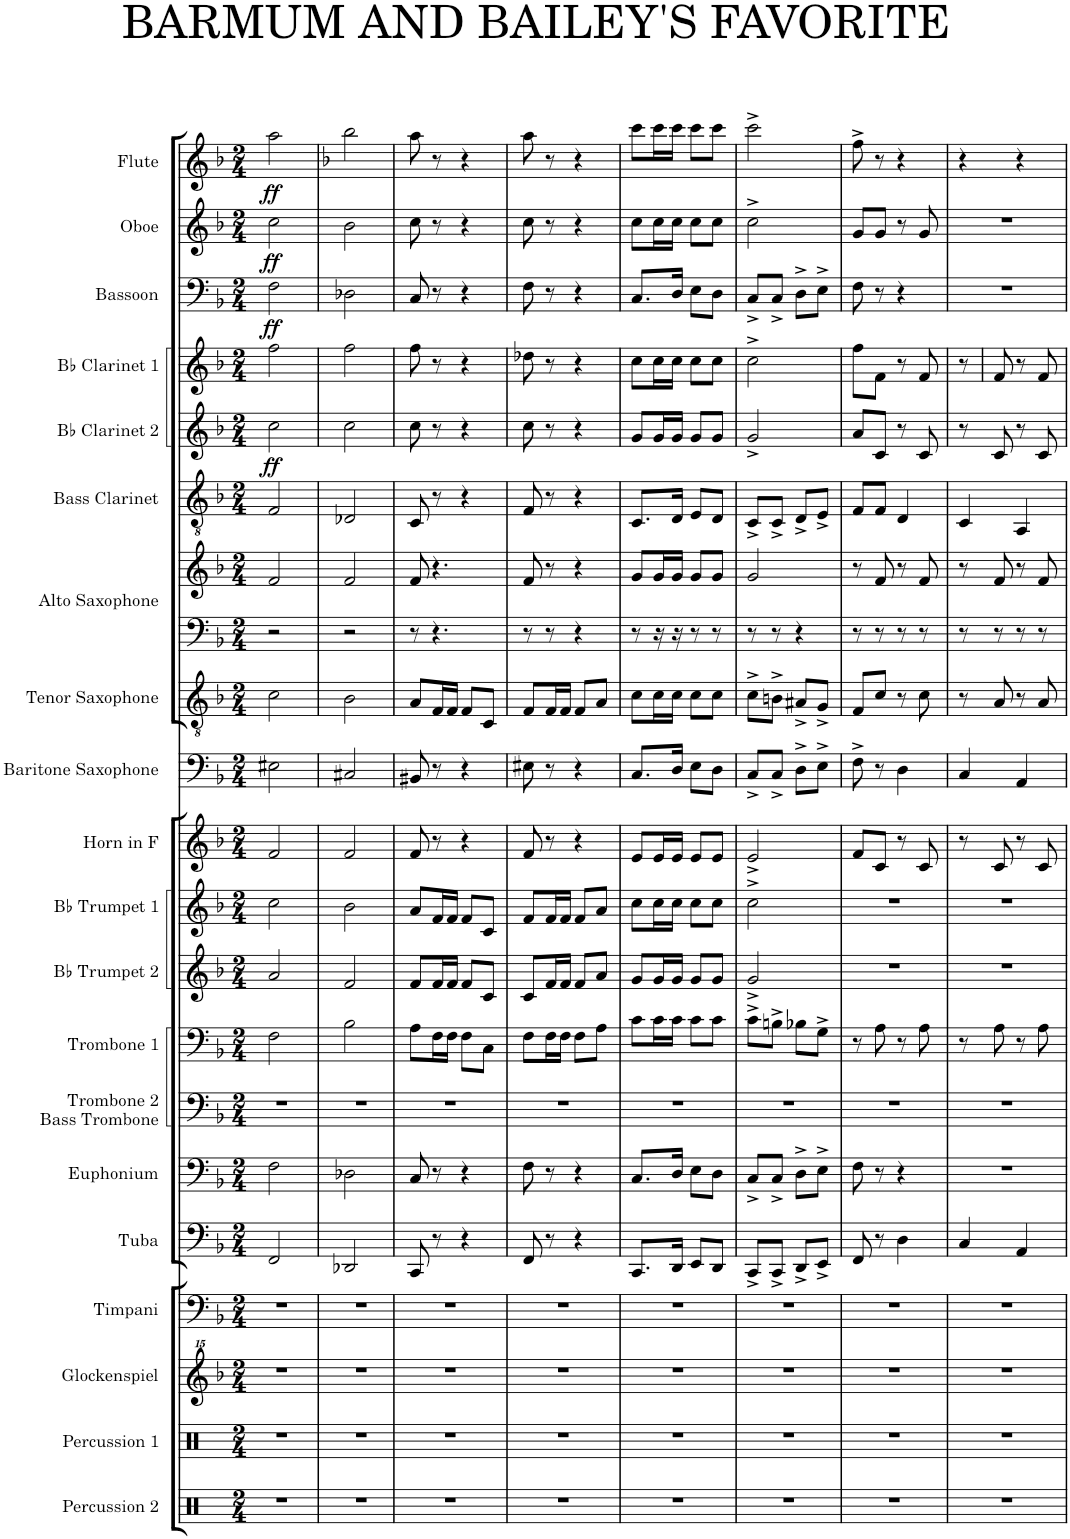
**kern	**kern	**kern	**kern	**kern	**kern	**kern	**kern	**kern	**kern	**kern	**kern	**kern	**kern	**kern	**kern	**kern	**dynam	**kern	**kern	**dynam	**kern	**dynam	**kern	**dynam
*part20	*part19	*part18	*part17	*part16	*part15	*part14	*part13	*part12	*part11	*part10	*part9	*part8	*part7	*part7	*part6	*part5	*part5	*part4	*part3	*part3	*part2	*part2	*part1	*part1
*staff21	*staff20	*staff19	*staff18	*staff17	*staff16	*staff15	*staff14	*staff13	*staff12	*staff11	*staff10	*staff9	*staff8	*staff7	*staff6	*staff5	*staff5	*staff4	*staff3	*staff3	*staff2	*staff2	*staff1	*staff1
*I"Percussion 2	*I"Percussion 1	*I"Glockenspiel	*I"Timpani	*I"Tuba	*I"Euphonium	*I"Trombone 2 Bass Trombone	*I"Trombone 1	*I"Bb Trumpet 2	*I"Bb Trumpet 1	*I"Horn in F	*I"Baritone Saxophone	*I"Tenor Saxophone	*I"Alto Saxophone	*	*I"Bass Clarinet	*I"Bb Clarinet 2	*	*I"Bb Clarinet 1	*I"Bassoon	*	*I"Oboe	*	*I"Flute	*
*I'Perc. 2	*I'Perc. 1	*I'Glk.	*I'Timp.	*I'Tba.	*I'Euph.	*I'Tbn. 2 B. Tbn.	*I'Tbn. 1	*I'Bb Tpt. 2	*I'Bb Tpt. 1	*	*I'Bar. Sax.	*I'T. Sax.	*I'A. Sax.	*	*I'B. Cl.	*I'Bb Cl. 2	*	*I'Bb Cl. 1	*I'Bsn.	*	*I'Ob.	*	*I'Fl.	*
*clefX	*clefX	*clefG^^2	*clefF4	*clefF4	*clefF4	*clefF4	*clefF4	*clefG2	*clefG2	*clefG2	*clefF4	*clefGv2	*clefF4	*clefG2	*clefGv2	*clefG2	*	*clefG2	*clefF4	*	*clefG2	*	*clefG2	*
*	*	*	*	*	*	*	*	*ITrd1c2	*ITrd1c2	*ITrd4c7	*ITrd12c21	*ITrd8c14	*ITrd5c9	*ITrd5c9	*ITrd8c14	*ITrd1c2	*	*ITrd1c2	*	*	*	*	*	*
*k[]	*k[]	*k[b-]	*k[b-]	*k[b-]	*k[b-]	*k[b-]	*k[b-]	*k[b-]	*k[b-]	*k[b-]	*k[b-]	*k[b-]	*k[b-]	*k[b-]	*k[b-]	*k[b-]	*	*k[b-]	*k[b-]	*	*k[b-]	*	*k[b-]	*
*M2/4	*M2/4	*M2/4	*M2/4	*M2/4	*M2/4	*M2/4	*M2/4	*M2/4	*M2/4	*M2/4	*M2/4	*M2/4	*M2/4	*M2/4	*M2/4	*M2/4	*	*M2/4	*M2/4	*	*M2/4	*	*M2/4	*
=1	=1	=1	=1	=1	=1	=1	=1	=1	=1	=1	=1	=1	=1	=1	=1	=1	=1	=1	=1	=1	=1	=1	=1	=1
!	!	!	!	!	!	!	!	!	!	!	!	!	!	!	!	!	!LO:DY:b	!	!	!LO:DY:b	!	!LO:DY:b	!	!LO:DY:b
2r	2r	2r	2r	2FF/	2F\	2r	2F\	2a/	2cc\	2f/	2E#X\	2c\	2r	2f/	2F/	2cc\	ff	2ff\	2F\	ff	2cc\	ff	2aa\	ff
=2	=2	=2	=2	=2	=2	=2	=2	=2	=2	=2	=2	=2	=2	=2	=2	=2	=2	=2	=2	=2	=2	=2	=2	=2
*	*	*	*	*	*	*	*	*	*	*	*	*	*	*	*	*	*	*	*	*	*	*	*k[b-]	*
2r	2r	2r	2r	2DD-X/	2D-X\	2r	2B-\	2f/	2b-\	2f/	2C#X/	2B-\	2r	2f/	2D-X/	2cc\	.	2ff\	2D-X\	.	2b-\	.	2bb-\	.
=3	=3	=3	=3	=3	=3	=3	=3	=3	=3	=3	=3	=3	=3	=3	=3	=3	=3	=3	=3	=3	=3	=3	=3	=3
2r	2r	2r	2r	8CC/	8C/	2r	8A\L	8f/L	8a/L	8f/	8BB#X/	8A/L	8r	8f/	8C/	8cc\	.	8ff\	8C/	.	8cc\	.	8aa\	.
.	.	.	.	8r	8r	.	16F\L	16f/L	16f/L	8r	8r	16F/L	4.r	4.r	8r	8r	.	8r	8r	.	8r	.	8r	.
.	.	.	.	.	.	.	16F\JJ	16f/JJ	16f/JJ	.	.	16F/JJ	.	.	.	.	.	.	.	.	.	.	.	.
.	.	.	.	4r	4r	.	8F\L	8f/L	8f/L	4r	4r	8F/L	.	.	4r	4r	.	4r	4r	.	4r	.	4r	.
.	.	.	.	.	.	.	8C\J	8c/J	8c/J	.	.	8C/J	.	.	.	.	.	.	.	.	.	.	.	.
=4	=4	=4	=4	=4	=4	=4	=4	=4	=4	=4	=4	=4	=4	=4	=4	=4	=4	=4	=4	=4	=4	=4	=4	=4
2r	2r	2r	2r	8FF/	8F\	2r	8F\L	8c/L	8f/L	8f/	8E#X\	8F/L	8r	8f/	8F/	8cc\	.	8dd-X\	8F\	.	8cc\	.	8aa\	.
.	.	.	.	8r	8r	.	16F\L	16f/L	16f/L	8r	8r	16F/L	8r	8r	8r	8r	.	8r	8r	.	8r	.	8r	.
.	.	.	.	.	.	.	16F\JJ	16f/JJ	16f/JJ	.	.	16F/JJ	.	.	.	.	.	.	.	.	.	.	.	.
.	.	.	.	4r	4r	.	8F\L	8f/L	8f/L	4r	4r	8F/L	4r	4r	4r	4r	.	4r	4r	.	4r	.	4r	.
.	.	.	.	.	.	.	8A\J	8a/J	8a/J	.	.	8A/J	.	.	.	.	.	.	.	.	.	.	.	.
=5	=5	=5	=5	=5	=5	=5	=5	=5	=5	=5	=5	=5	=5	=5	=5	=5	=5	=5	=5	=5	=5	=5	=5	=5
2r	2r	2r	2r	8.CC/L	8.C/L	2r	8c\L	8g/L	8cc\L	8e/L	8.C/L	8c\L	8r	8g/L	8.C/L	8g/L	.	8cc\L	8.C/L	.	8cc\L	.	8ccc\L	.
.	.	.	.	.	.	.	16c\L	16g/L	16cc\L	16e/L	.	16c\L	16r	16g/L	.	16g/L	.	16cc\L	.	.	16cc\L	.	16ccc\L	.
.	.	.	.	16DD/Jk	16D/Jk	.	16c\JJ	16g/JJ	16cc\JJ	16e/JJ	16D/Jk	16c\JJ	16r	16g/JJ	16D/Jk	16g/JJ	.	16cc\JJ	16D/Jk	.	16cc\JJ	.	16ccc\JJ	.
.	.	.	.	8EE/L	8E\L	.	8c\L	8g/L	8cc\L	8e/L	8E\L	8c\L	8r	8g/L	8E/L	8g/L	.	8cc\L	8E\L	.	8cc\L	.	8ccc\L	.
.	.	.	.	8DD/J	8D\J	.	8c\J	8g/J	8cc\J	8e/J	8D\J	8c\J	8r	8g/J	8D/J	8g/J	.	8cc\J	8D\J	.	8cc\J	.	8ccc\J	.
=6	=6	=6	=6	=6	=6	=6	=6	=6	=6	=6	=6	=6	=6	=6	=6	=6	=6	=6	=6	=6	=6	=6	=6	=6
2r	2r	2r	2r	8CC^/L	8C^/L	2r	8c^\L	2g^/	2cc^\	2e^/	8C^/L	8c^\L	8r	2g/	8C^/L	2g^/	.	2cc^\	8C^/L	.	2cc^\	.	2ccc^\	.
.	.	.	.	8CC^/J	8C^/J	.	8Bn^\J	.	.	.	8C^/J	8Bn^\J	8r	.	8C^/J	.	.	.	8C^/J	.	.	.	.	.
.	.	.	.	8DD^/L	8D^\L	.	8B-X\L	.	.	.	8D^\L	8A#X^/L	4r	.	8D^/L	.	.	.	8D^\L	.	.	.	.	.
.	.	.	.	8EE^/J	8E^\J	.	8G^\J	.	.	.	8E^\J	8G^/J	.	.	8E^/J	.	.	.	8E^\J	.	.	.	.	.
=7	=7	=7	=7	=7	=7	=7	=7	=7	=7	=7	=7	=7	=7	=7	=7	=7	=7	=7	=7	=7	=7	=7	=7	=7
2r	2r	2r	2r	8FF/	8F\	2r	8r	2r	2r	8f/L	8F^\	8F/L	8r	8r	8F/L	8a/L	.	8ff\L	8F\	.	8g/L	.	8ff^\	.
.	.	.	.	8r	8r	.	8A\	.	.	8c/J	8r	8c/J	8r	8f/	8F/J	8c/J	.	8f\J	8r	.	8g/J	.	8r	.
.	.	.	.	4D\	4r	.	8r	.	.	8r	4D\	8r	8r	8r	4D/	8r	.	8r	4r	.	8r	.	4r	.
.	.	.	.	.	.	.	8A\	.	.	8c/	.	8c\	8r	8f/	.	8c/	.	8f/	.	.	8g/	.	.	.
=8	=8	=8	=8	=8	=8	=8	=8	=8	=8	=8	=8	=8	=8	=8	=8	=8	=8	=8	=8	=8	=8	=8	=8	=8
2r	2r	2r	2r	4C/	2r	2r	8r	2r	2r	8r	4C/	8r	8r	8r	4C/	8r	.	8r	2r	.	2r	.	4r	.
.	.	.	.	.	.	.	8A\	.	.	8c/	.	8A/	8r	8f/	.	8c/	.	8f/	.	.	.	.	.	.
.	.	.	.	4AA/	.	.	8r	.	.	8r	4AA/	8r	8r	8r	4AA/	8r	.	8r	.	.	.	.	4r	.
.	.	.	.	.	.	.	8A\	.	.	8c/	.	8A/	8r	8f/	.	8c/	.	8f/	.	.	.	.	.	.
=	=	=	=	=	=	=	=	=	=	=	=	=	=	=	=	=	=	=	=	=	=	=	=	=
*-	*-	*-	*-	*-	*-	*-	*-	*-	*-	*-	*-	*-	*-	*-	*-	*-	*-	*-	*-	*-	*-	*-	*-	*-
